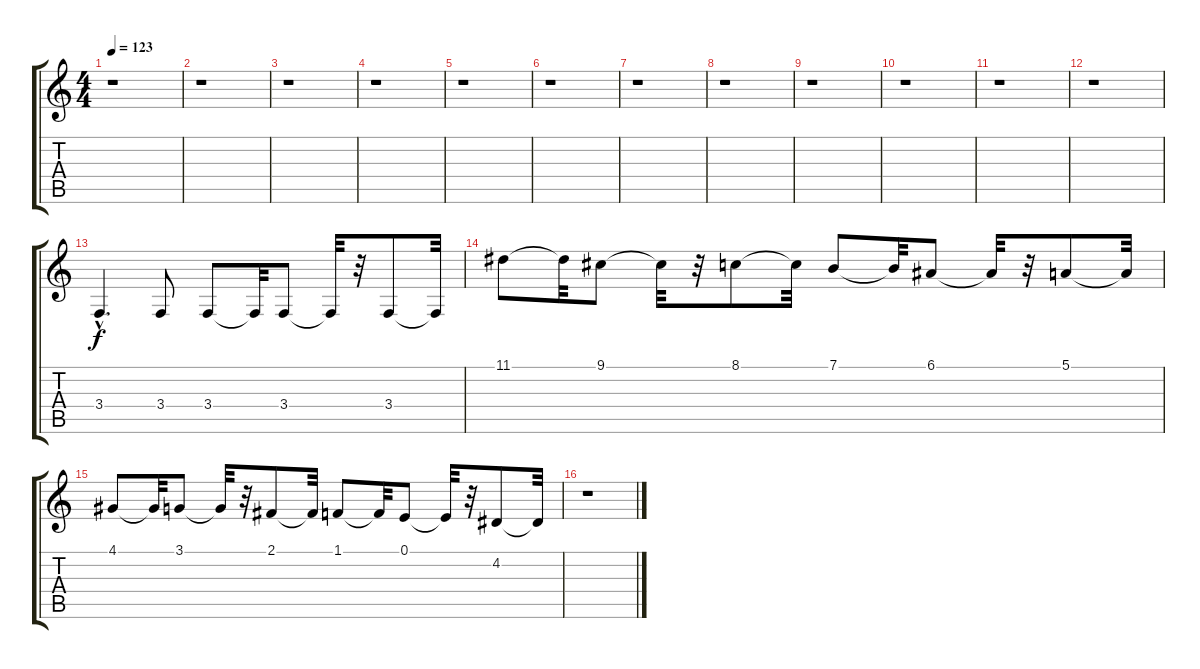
\track "" {instrument trumpet}
\staff {score tabs}
\tuning (E4 B3 G3 D3 A2 E2) {hide}
\ts (4 4)
\tempo 123
\clef g2
\ks c
r.1{dy f instrument trumpet} |
r.1 |
r.1 |
r.1 |
r.1 |
r.1 |
r.1 |
r.1 |
r.1 |
r.1 |
r.1 |
r.1 |
3.4{hac}.4{d} 3.4.8 3.4.8 3.4{t}.32 3.4.8 3.4{t}.32 r.32 3.4.8 3.4{t}.32 |
11.1.8{instrument guitarharmonics} 11.1{t}.32 9.1.8 9.1{t}.32 r.32 8.1.8 8.1{t}.32 7.1.8 7.1{t}.32 6.1.8 6.1{t}.32 r.32 5.1.8 5.1{t}.32 |
4.1.8 4.1{t}.32 3.1.8 3.1{t}.32 r.32 2.1.8 2.1{t}.32 1.1.8 1.1{t}.32 0.1.8 0.1{t}.32 r.32 4.2.8 4.2{t}.32 |
r.1
